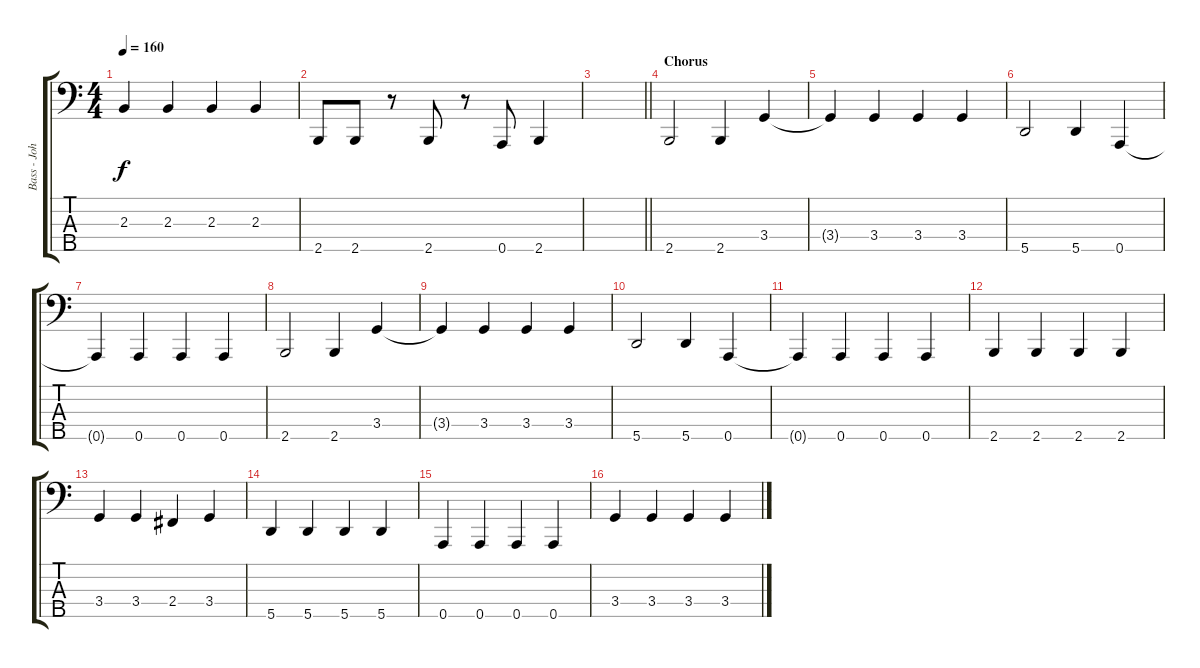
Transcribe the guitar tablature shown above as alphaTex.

\track ("Bass - John Cooper" "Bass - Joh") {instrument electricbassfinger}
\staff {score tabs}
\tuning (G2 D2 A1 E1 A0) {hide}
\ts (4 4)
\tempo 160
\clef f4
\ks c
2.3.4{dy f} 2.3.4 2.3.4 2.3.4 |
2.5.8 2.5.8 r.8 2.5.8 r.8 0.5.8 2.5.4 |
\barLineRight lightlight
|
\section ("" "Chorus")
2.5.2 2.5.4 3.4.4 |
3.4{t}.4 3.4.4 3.4.4 3.4.4 |
5.5.2 5.5.4 0.5.4 |
0.5{t}.4 0.5.4 0.5.4 0.5.4 |
2.5.2 2.5.4 3.4.4 |
3.4{t}.4 3.4.4 3.4.4 3.4.4 |
5.5.2 5.5.4 0.5.4 |
0.5{t}.4 0.5.4 0.5.4 0.5.4 |
2.5.4 2.5.4 2.5.4 2.5.4 |
3.4.4 3.4.4 2.4.4 3.4.4 |
5.5.4 5.5.4 5.5.4 5.5.4 |
0.5.4 0.5.4 0.5.4 0.5.4 |
3.4.4 3.4.4 3.4.4 3.4.4
